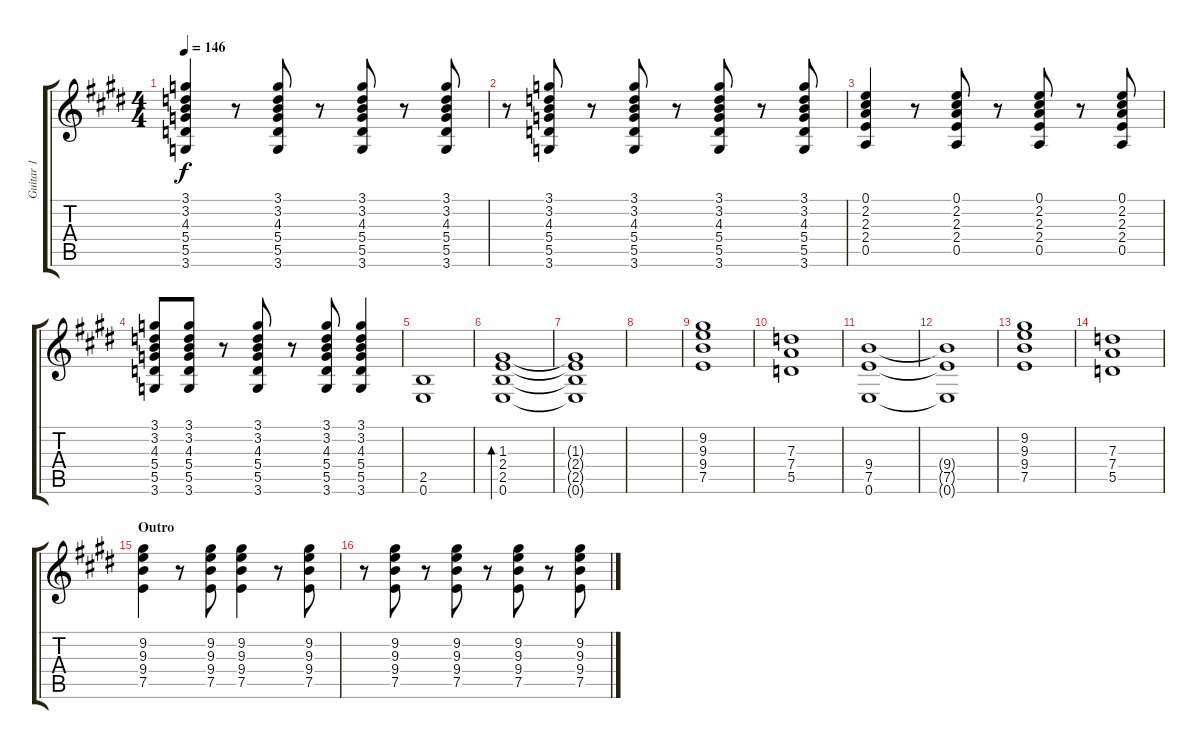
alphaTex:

\track ("Guitar 1" "Guitar 1") {instrument distortionguitar}
\staff {score tabs}
\tuning (E4 B3 G3 D3 A2 E2) {hide}
\ts (4 4)
\tempo 146
\clef g2
\ks e
(3.1 3.2 4.3 5.4 5.5 3.6).4{dy f} r.8 (3.1 3.2 4.3 5.4 5.5 3.6).8 r.8 (3.1 3.2 4.3 5.4 5.5 3.6).8 r.8 (3.1 3.2 4.3 5.4 5.5 3.6).8 |
r.8 (3.1 3.2 4.3 5.4 5.5 3.6).8 r.8 (3.1 3.2 4.3 5.4 5.5 3.6).8 r.8 (3.1 3.2 4.3 5.4 5.5 3.6).8 r.8 (3.1 3.2 4.3 5.4 5.5 3.6).8 |
(0.1 2.2 2.3 2.4 0.5).4 r.8 (0.1 2.2 2.3 2.4 0.5).8 r.8 (0.1 2.2 2.3 2.4 0.5).8 r.8 (0.1 2.2 2.3 2.4 0.5).8 |
(3.1 3.2 4.3 5.4 5.5 3.6).8 (3.1 3.2 4.3 5.4 5.5 3.6).8 r.8 (3.1 3.2 4.3 5.4 5.5 3.6).8 r.8 (3.1 3.2 4.3 5.4 5.5 3.6).8 (3.1 3.2 4.3 5.4 5.5 3.6).4 |
(2.5 0.6).1 |
(1.3 2.4 2.5 0.6).1{bd 480} |
(1.3{t} 2.4{t} 2.5{t} 0.6{t}).1 |
|
(9.2 9.3 9.4 7.5).1 |
(7.3 7.4 5.5).1 |
(9.4 7.5 0.6).1 |
(9.4{t} 7.5{t} 0.6{t}).1 |
(9.2 9.3 9.4 7.5).1 |
(7.3 7.4 5.5).1 |
\section ("" "Outro")
(9.2 9.3 9.4 7.5).4 r.8 (9.2 9.3 9.4 7.5).8 (9.2 9.3 9.4 7.5).4 r.8 (9.2 9.3 9.4 7.5).8 |
r.8 (9.2 9.3 9.4 7.5).8 r.8 (9.2 9.3 9.4 7.5).8 r.8 (9.2 9.3 9.4 7.5).8 r.8 (9.2 9.3 9.4 7.5).8
